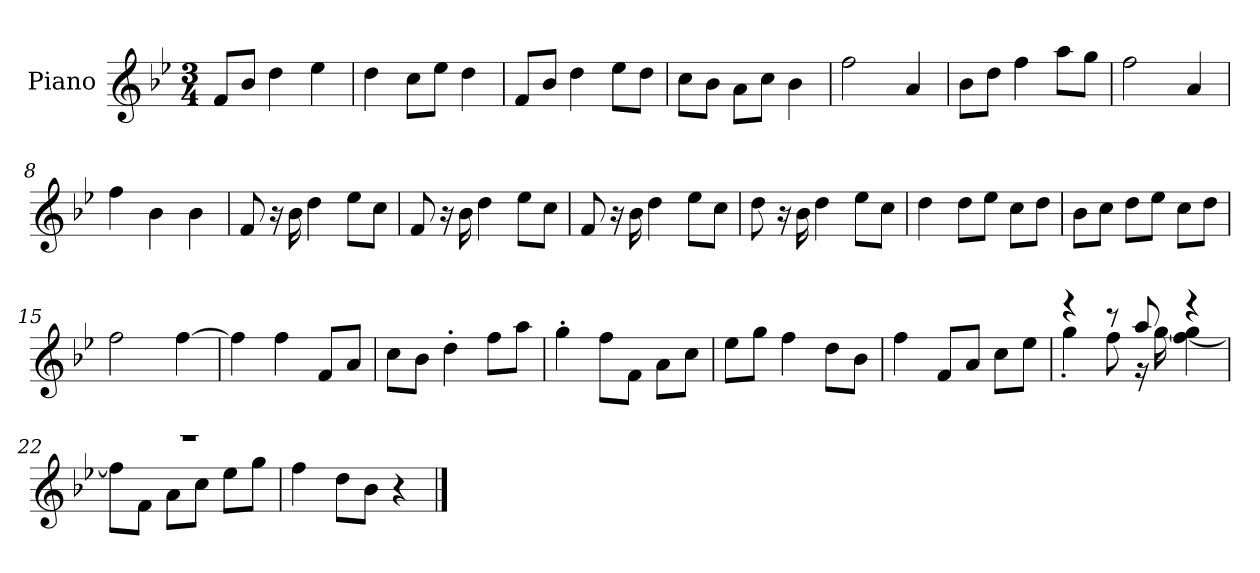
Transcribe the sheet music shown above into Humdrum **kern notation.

**kern
*part1
*staff1
*I"Piano
*I'P-no
*clefG2
*k[b-e-]
*M3/4
*MM180
=1
8f/L
8b-/J
4dd\
4ee-\
=2
4dd\
8cc\L
8ee-\J
4dd\
=3
8f/L
8b-/J
4dd\
8ee-\L
8dd\J
=4
8cc\L
8b-\J
8a\L
8cc\J
4b-\
=5
2ff\
4a/
=6
8b-\L
8dd\J
4ff\
8aa\L
8gg\J
=7
2ff\
4a/
=8
4ff\
4b-\
4b-\
!!LO:LB:g=z
=9
8f/
16r
16b-\
4dd\
8ee-\L
8cc\J
=10
8f/
16r
16b-\
4dd\
8ee-\L
8cc\J
=11
8f/
16r
16b-\
4dd\
8ee-\L
8cc\J
=12
8dd\
16r
16b-\
4dd\
8ee-\L
8cc\J
=13
4dd\
8dd\L
8ee-\J
8cc\L
8dd\J
=14
8b-\L
8cc\J
8dd\L
8ee-\J
8cc\L
8dd\J
=15
2ff\
[4ff\
!!LO:LB:g=z
=16
4ff\]
4ff\
8f/L
8a/J
=17
8cc\L
8b-\J
4dd'\
8ff\L
8aa\J
=18
4gg'\
8ff\L
8f\J
8a\L
8cc\J
=19
8ee-\L
8gg\J
4ff\
8dd\L
8b-\J
=20
4ff\
8f/L
8a/J
8cc\L
8ee-\J
=21
*^
4r	4gg'\
8r	8ff\
8aa/	16r
.	[16gg\
4r	[4ff\ 4gg\]
=22	=22
2.r	8ff\L]
.	8f\J
.	8a\L
.	8cc\J
.	8ee-\L
.	8gg\J
*v	*v
!!LO:LB:g=z
=23
4ff\
8dd\L
8b-\J
4r
==
*-
